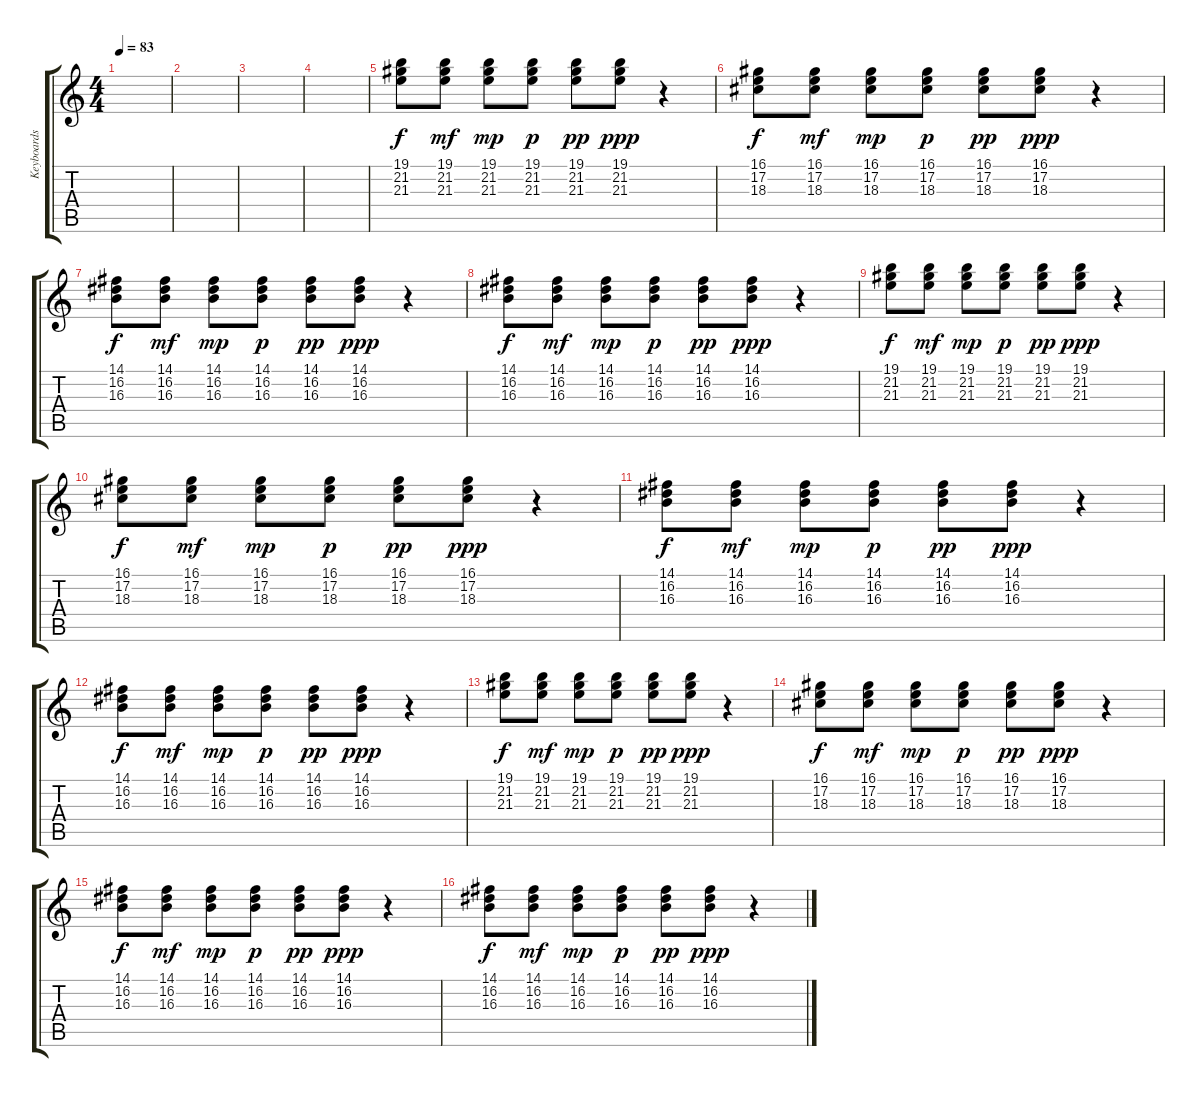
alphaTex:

\track ("Keyboards" "Keyboards") {instrument electricgrandpiano}
\staff {score tabs}
\tuning (E4 B3 G3 D3 A2 E2) {hide}
\ts (4 4)
\tempo 83
\clef g2
\ks c
|
|
|
|
(19.1 21.2 21.3).8 (19.1 21.2 21.3).8{dy mf} (19.1 21.2 21.3).8{dy mp} (19.1 21.2 21.3).8{dy p} (19.1 21.2 21.3).8{dy pp} (19.1 21.2 21.3).8{dy ppp} r.4 |
(16.1 17.2 18.3).8{dy f} (16.1 17.2 18.3).8{dy mf} (16.1 17.2 18.3).8{dy mp} (16.1 17.2 18.3).8{dy p} (16.1 17.2 18.3).8{dy pp} (16.1 17.2 18.3).8{dy ppp} r.4 |
(14.1 16.2 16.3).8{dy f} (14.1 16.2 16.3).8{dy mf} (14.1 16.2 16.3).8{dy mp} (14.1 16.2 16.3).8{dy p} (14.1 16.2 16.3).8{dy pp} (14.1 16.2 16.3).8{dy ppp} r.4 |
(14.1 16.2 16.3).8{dy f} (14.1 16.2 16.3).8{dy mf} (14.1 16.2 16.3).8{dy mp} (14.1 16.2 16.3).8{dy p} (14.1 16.2 16.3).8{dy pp} (14.1 16.2 16.3).8{dy ppp} r.4 |
(19.1 21.2 21.3).8{dy f} (19.1 21.2 21.3).8{dy mf} (19.1 21.2 21.3).8{dy mp} (19.1 21.2 21.3).8{dy p} (19.1 21.2 21.3).8{dy pp} (19.1 21.2 21.3).8{dy ppp} r.4 |
(16.1 17.2 18.3).8{dy f} (16.1 17.2 18.3).8{dy mf} (16.1 17.2 18.3).8{dy mp} (16.1 17.2 18.3).8{dy p} (16.1 17.2 18.3).8{dy pp} (16.1 17.2 18.3).8{dy ppp} r.4 |
(14.1 16.2 16.3).8{dy f} (14.1 16.2 16.3).8{dy mf} (14.1 16.2 16.3).8{dy mp} (14.1 16.2 16.3).8{dy p} (14.1 16.2 16.3).8{dy pp} (14.1 16.2 16.3).8{dy ppp} r.4 |
(14.1 16.2 16.3).8{dy f} (14.1 16.2 16.3).8{dy mf} (14.1 16.2 16.3).8{dy mp} (14.1 16.2 16.3).8{dy p} (14.1 16.2 16.3).8{dy pp} (14.1 16.2 16.3).8{dy ppp} r.4 |
(19.1 21.2 21.3).8{dy f} (19.1 21.2 21.3).8{dy mf} (19.1 21.2 21.3).8{dy mp} (19.1 21.2 21.3).8{dy p} (19.1 21.2 21.3).8{dy pp} (19.1 21.2 21.3).8{dy ppp} r.4 |
(16.1 17.2 18.3).8{dy f} (16.1 17.2 18.3).8{dy mf} (16.1 17.2 18.3).8{dy mp} (16.1 17.2 18.3).8{dy p} (16.1 17.2 18.3).8{dy pp} (16.1 17.2 18.3).8{dy ppp} r.4 |
(14.1 16.2 16.3).8{dy f} (14.1 16.2 16.3).8{dy mf} (14.1 16.2 16.3).8{dy mp} (14.1 16.2 16.3).8{dy p} (14.1 16.2 16.3).8{dy pp} (14.1 16.2 16.3).8{dy ppp} r.4 |
(14.1 16.2 16.3).8{dy f} (14.1 16.2 16.3).8{dy mf} (14.1 16.2 16.3).8{dy mp} (14.1 16.2 16.3).8{dy p} (14.1 16.2 16.3).8{dy pp} (14.1 16.2 16.3).8{dy ppp} r.4
